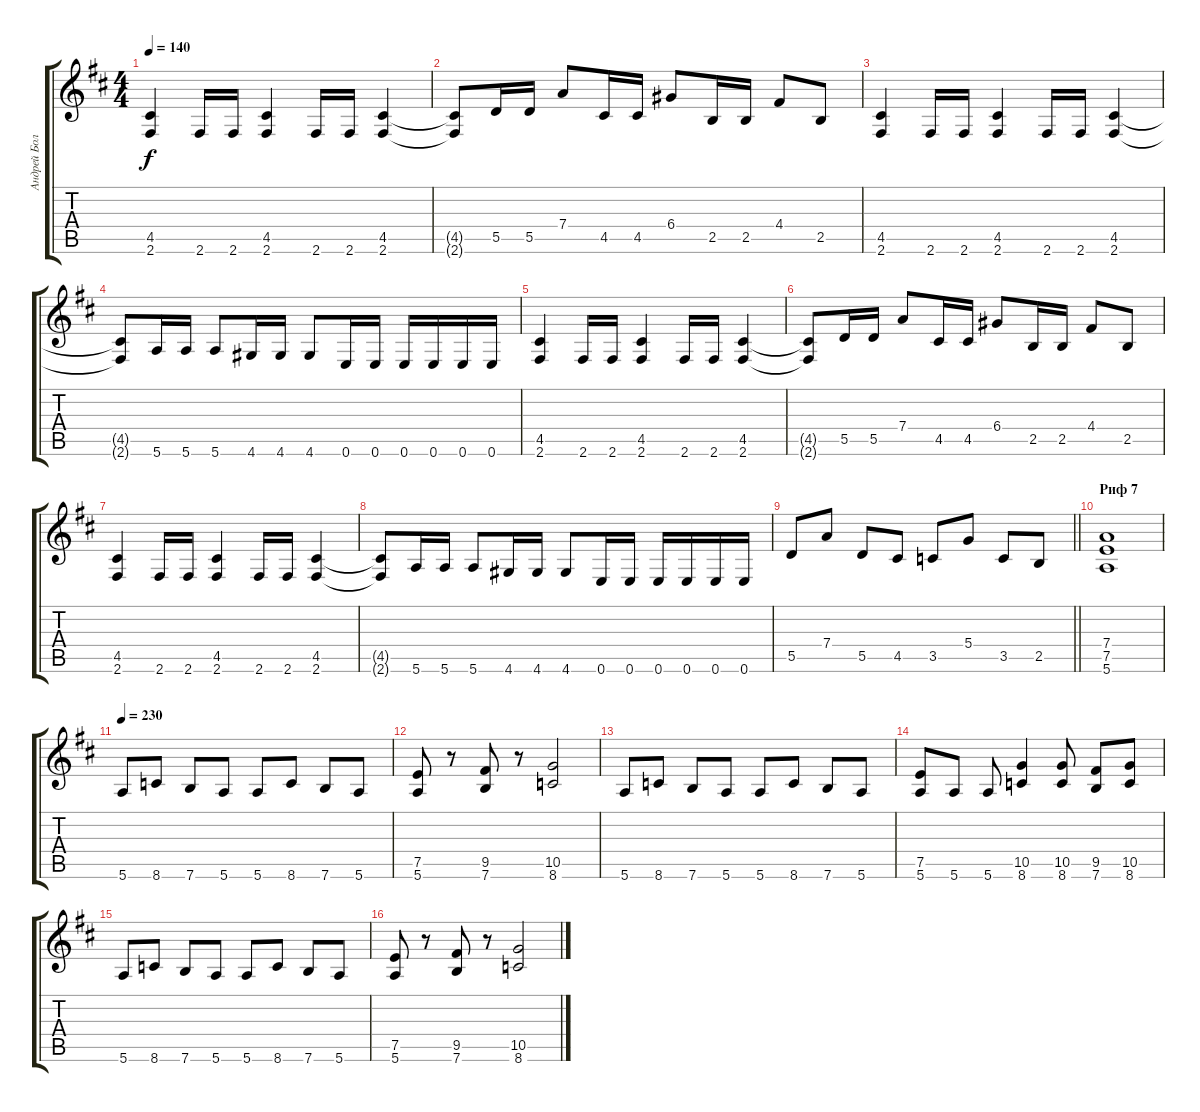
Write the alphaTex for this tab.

\track ("Андрей Большаков" "Андрей Бол") {instrument distortionguitar}
\staff {score tabs}
\tuning (E4 B3 G3 D3 A2 E2) {hide}
\ts (4 4)
\tempo 140
\clef g2
\ks d
(4.5 2.6).4{dy f} 2.6.16 2.6.16 (4.5 2.6).4 2.6.16 2.6.16 (4.5 2.6).4 |
(4.5{t} 2.6{t}).8 5.5.16 5.5.16 7.4.8 4.5.16 4.5.16 6.4.8 2.5.16 2.5.16 4.4.8 2.5.8 |
(4.5 2.6).4 2.6.16 2.6.16 (4.5 2.6).4 2.6.16 2.6.16 (4.5 2.6).4 |
(4.5{t} 2.6{t}).8 5.6.16 5.6.16 5.6.8 4.6.16 4.6.16 4.6.8 0.6.16 0.6.16 0.6.16 0.6.16 0.6.16 0.6.16 |
(4.5 2.6).4 2.6.16 2.6.16 (4.5 2.6).4 2.6.16 2.6.16 (4.5 2.6).4 |
(4.5{t} 2.6{t}).8 5.5.16 5.5.16 7.4.8 4.5.16 4.5.16 6.4.8 2.5.16 2.5.16 4.4.8 2.5.8 |
(4.5 2.6).4 2.6.16 2.6.16 (4.5 2.6).4 2.6.16 2.6.16 (4.5 2.6).4 |
(4.5{t} 2.6{t}).8 5.6.16 5.6.16 5.6.8 4.6.16 4.6.16 4.6.8 0.6.16 0.6.16 0.6.16 0.6.16 0.6.16 0.6.16 |
\barLineRight lightlight
5.5.8 7.4.8 5.5.8 4.5.8 3.5.8 5.4.8 3.5.8 2.5.8 |
\section ("" "Риф 7")
(7.4 7.5 5.6).1 |
\tempo 230
5.6.8 8.6.8 7.6.8 5.6.8 5.6.8 8.6.8 7.6.8 5.6.8 |
(7.5 5.6).8 r.8 (9.5 7.6).8 r.8 (10.5 8.6).2 |
5.6.8 8.6.8 7.6.8 5.6.8 5.6.8 8.6.8 7.6.8 5.6.8 |
(7.5 5.6).8 5.6.8 5.6.8 (10.5 8.6).4 (10.5 8.6).8 (9.5 7.6).8 (10.5 8.6).8 |
5.6.8 8.6.8 7.6.8 5.6.8 5.6.8 8.6.8 7.6.8 5.6.8 |
(7.5 5.6).8 r.8 (9.5 7.6).8 r.8 (10.5 8.6).2
